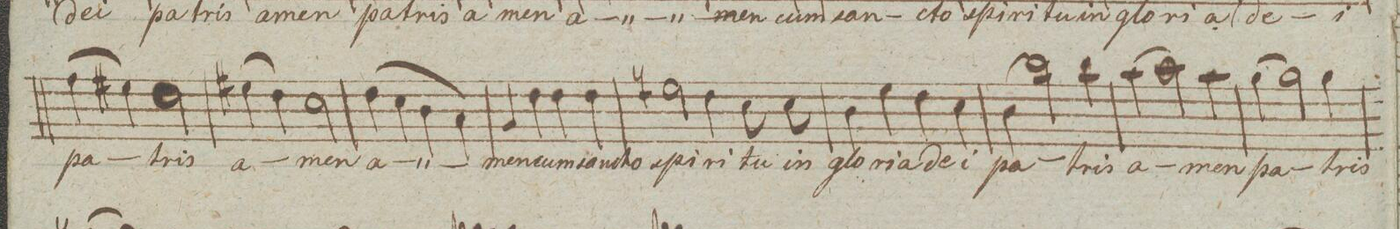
**kern	**text	**dynam
*I"Alto.	*	*
*clefC3	*	*
*k[]	*	*
*met(c|)	*	*
*M2/2	*	*
(4g\	pa-	.
4f#X\)	.	.
2e\	-tris	.
=153	=153	=153
(4f#X\	a-	.
4e\)	.	.
2d\	-men	.
=154	=154	=154
(4e\	a-	.
4d\	.	.
4c\	.	.
4B\)	.	.
=155	=155	=155
4A/	-men	.
4e\	cum	.
4e\	san-	.
4e\	-cto	.
=156	=156	=156
2fn\	spi-	.
4e\	-ri-	.
8d\	-tu	.
8d\	in	.
=157	=157	=157
4c\	glo-	.
4f\	-ria	.
4e\	de-	.
4d\	-i	.
=158	=158	=158
(4c\	pa-	.
2cc\)	.	.
4cc\	-tris	.
=159	=159	=159
(4b\	a-	.
2b\)	.	.
4b\	-men	.
=160	=160	=160
(4a\	pa-	.
2a\)	.	.
4a\	-tris	.
=161	=161	=161
*-	*-	*-
